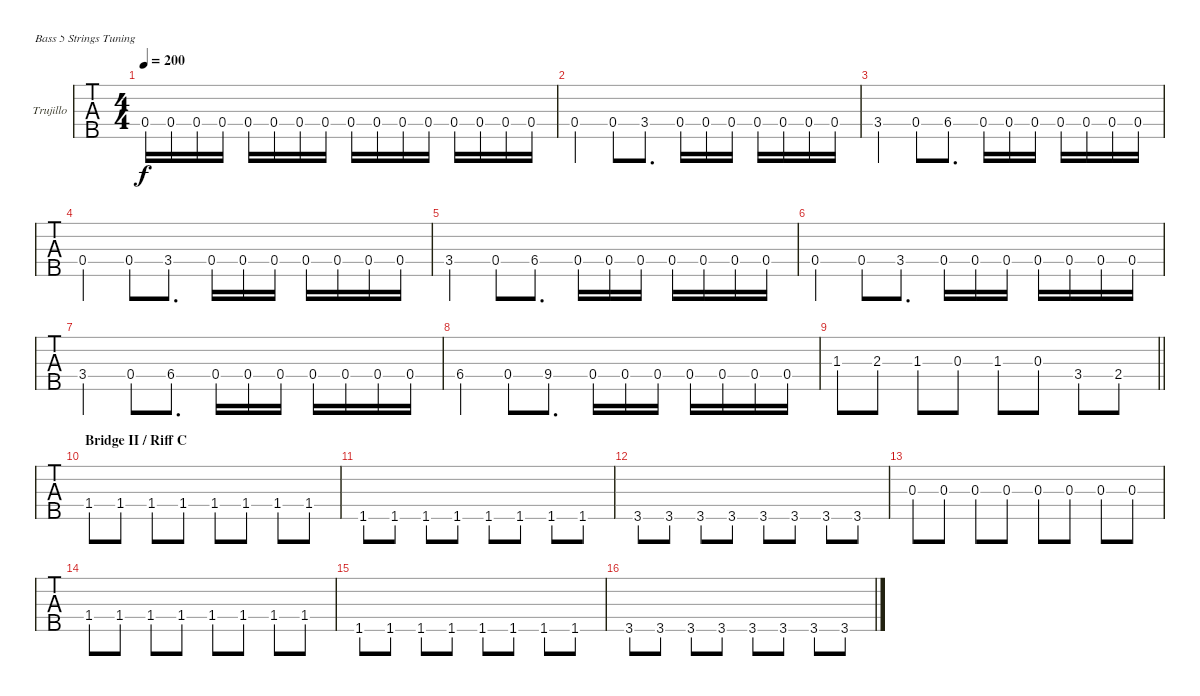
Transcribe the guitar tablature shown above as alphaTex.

\bracketExtendMode groupsimilarinstruments
\firstSystemTrackNameOrientation horizontal
\otherSystemsTrackNameOrientation horizontal
\track ("Bass" "Trujillo") {instrument electricbassfinger}
\staff {tabs}
\tuning (G2 D2 A1 E1 B0)
\ts (4 4)
\tempo 200
\clef f4
\ks c
0.4.16{dy f} 0.4.16 0.4.16 0.4.16 0.4.16 0.4.16 0.4.16 0.4.16 0.4.16 0.4.16 0.4.16 0.4.16 0.4.16 0.4.16 0.4.16 0.4.16 |
0.4.4 0.4.8 3.4.8{d} 0.4.16 0.4.16 0.4.16 0.4.16 0.4.16 0.4.16 0.4.16 |
3.4.4 0.4.8 6.4.8{d} 0.4.16 0.4.16 0.4.16 0.4.16 0.4.16 0.4.16 0.4.16 |
0.4.4 0.4.8 3.4.8{d} 0.4.16 0.4.16 0.4.16 0.4.16 0.4.16 0.4.16 0.4.16 |
3.4.4 0.4.8 6.4.8{d} 0.4.16 0.4.16 0.4.16 0.4.16 0.4.16 0.4.16 0.4.16 |
0.4.4 0.4.8 3.4.8{d} 0.4.16 0.4.16 0.4.16 0.4.16 0.4.16 0.4.16 0.4.16 |
3.4.4 0.4.8 6.4.8{d} 0.4.16 0.4.16 0.4.16 0.4.16 0.4.16 0.4.16 0.4.16 |
6.4.4 0.4.8 9.4.8{d} 0.4.16 0.4.16 0.4.16 0.4.16 0.4.16 0.4.16 0.4.16 |
\barLineRight lightlight
1.3.8 2.3.8 1.3.8 0.3.8 1.3.8 0.3.8 3.4.8 2.4.8 |
\section ("" "Bridge II / Riff C")
1.4.8 1.4.8 1.4.8 1.4.8 1.4.8 1.4.8 1.4.8 1.4.8 |
1.5.8 1.5.8 1.5.8 1.5.8 1.5.8 1.5.8 1.5.8 1.5.8 |
3.5.8 3.5.8 3.5.8 3.5.8 3.5.8 3.5.8 3.5.8 3.5.8 |
0.3.8 0.3.8 0.3.8 0.3.8 0.3.8 0.3.8 0.3.8 0.3.8 |
1.4.8 1.4.8 1.4.8 1.4.8 1.4.8 1.4.8 1.4.8 1.4.8 |
1.5.8 1.5.8 1.5.8 1.5.8 1.5.8 1.5.8 1.5.8 1.5.8 |
3.5.8 3.5.8 3.5.8 3.5.8 3.5.8 3.5.8 3.5.8 3.5.8
